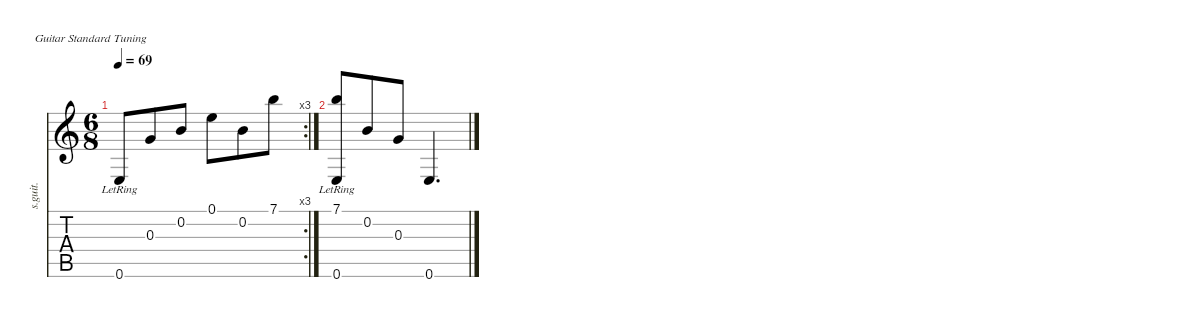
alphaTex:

\defaultSystemsLayout 4
\hideDynamics
\bracketExtendMode nobrackets
\track ("Guitar I (clean)" "s.guit.") {instrument acousticguitarsteel}
\staff {score tabs}
\tuning (E4 B3 G3 D3 A2 E2)
\rc 3
\ts (6 8)
\tempo 69
\clef g2
\ks c
0.6{lr}.8{dy f beam Up} 0.3.8{beam Up} 0.2.8{beam Up} 0.1.8{beam Down} 0.2.8{beam Down} 7.1.8{beam Down} |
(7.1 0.6{lr}).8{beam Up} 0.2.8{beam Up} 0.3.8{beam Up} 0.6.4{d beam Up}
